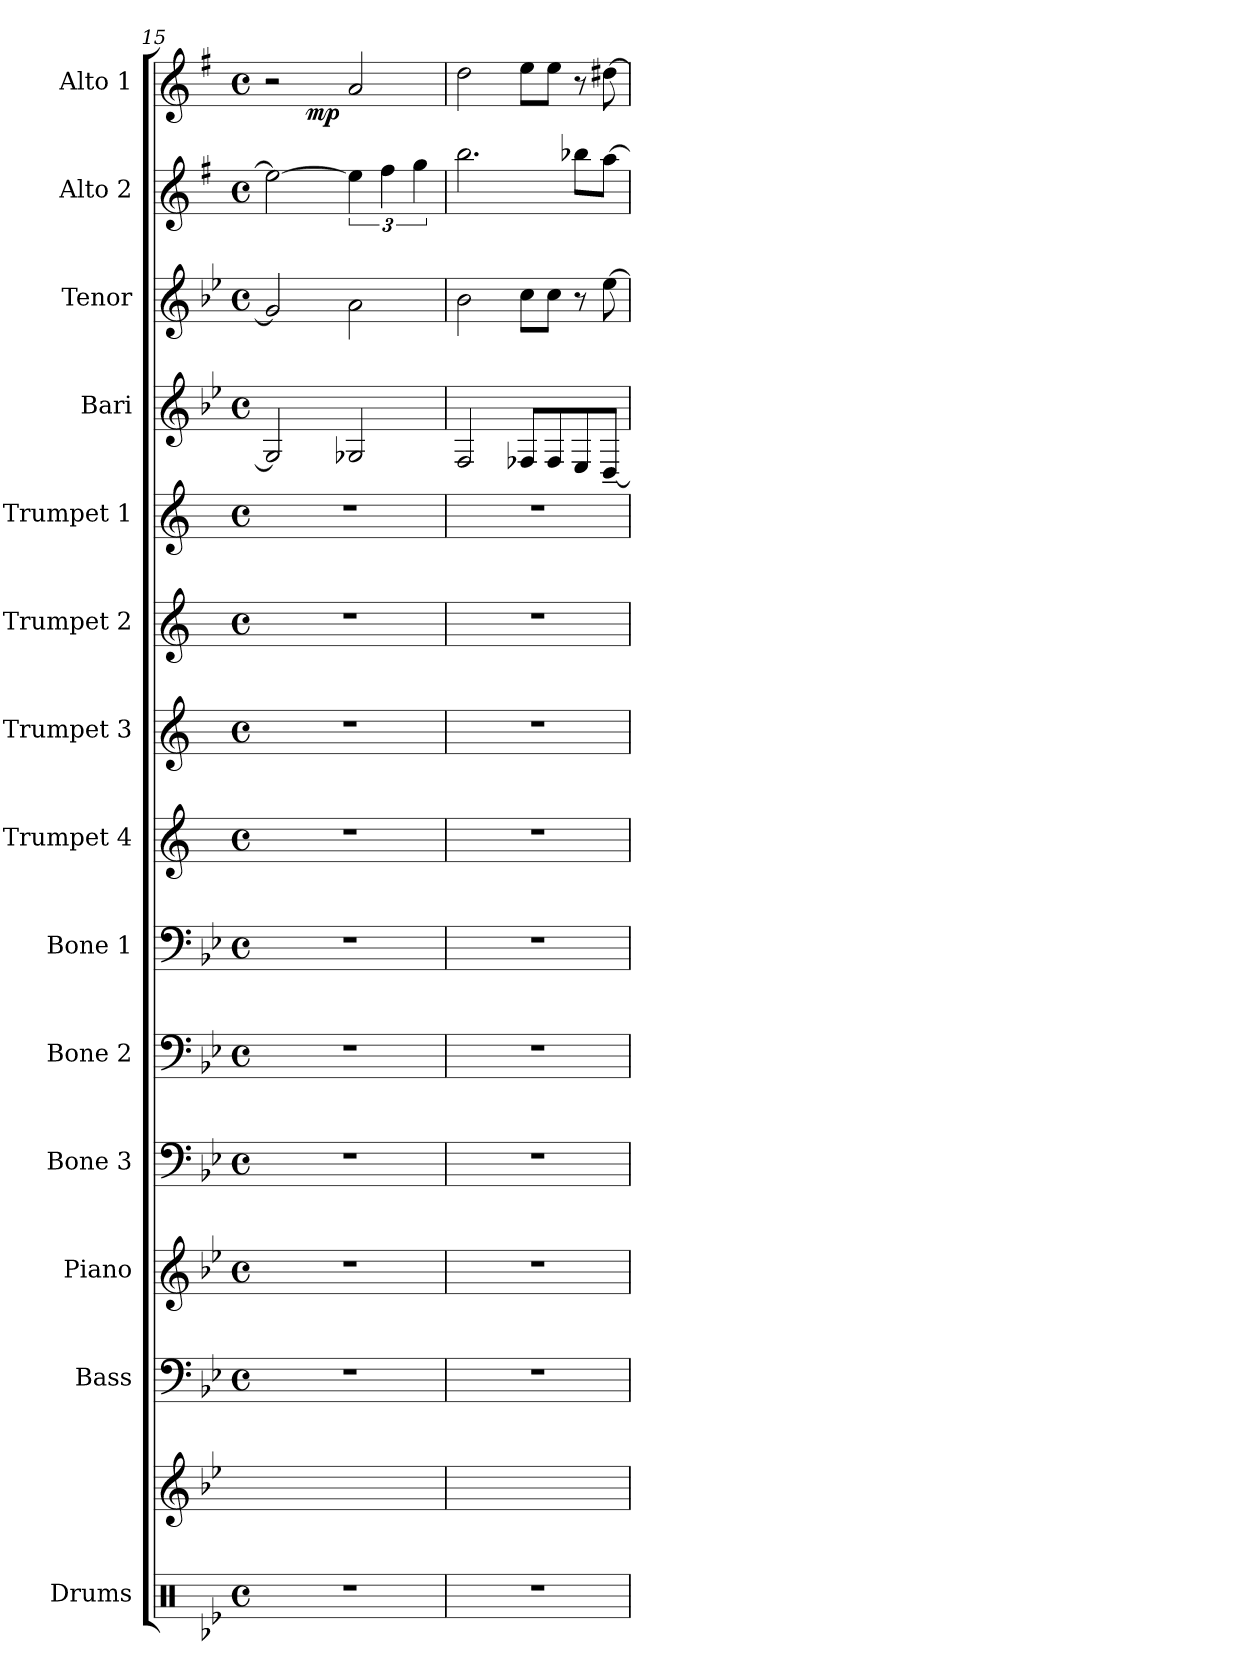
**kern	**kern	**kern	**kern	**kern	**kern	**kern	**kern	**kern	**kern	**kern	**kern	**kern	**kern	**kern	**dynam
*part15	*part14	*part13	*part12	*part11	*part10	*part9	*part8	*part7	*part6	*part5	*part4	*part3	*part2	*part1	*part1
*staff15	*staff14	*staff13	*staff12	*staff11	*staff10	*staff9	*staff8	*staff7	*staff6	*staff5	*staff4	*staff3	*staff2	*staff1	*staff1
*I"Drums	*	*I"Bass	*I"Piano	*I"Bone 3	*I"Bone 2	*I"Bone 1	*I"Trumpet 4	*I"Trumpet 3	*I"Trumpet 2	*I"Trumpet 1	*I"Bari	*I"Tenor	*I"Alto 2	*I"Alto 1	*
*	*	*	*	*	*	*	*I'Tpt	*	*I'Tpt	*I'Tpt	*	*	*	*	*
!!LO:PB:g=z
*clefX	*clefG2	*clefF4	*clefG2	*clefF4	*clefF4	*clefF4	*clefG2	*clefG2	*clefG2	*clefG2	*clefG2	*clefG2	*clefG2	*clefG2	*
*	*	*ITrd7c12	*ITrd8c14	*	*	*	*ITrd1c2	*ITrd1c2	*ITrd1c2	*ITrd1c2	*ITrd12c21	*ITrd8c14	*ITrd5c9	*ITrd5c9	*
*k[b-e-]	*k[b-e-]	*k[b-e-]	*k[b-e-]	*k[b-e-]	*k[b-e-]	*k[b-e-]	*k[b-e-]	*k[b-e-]	*k[b-e-]	*k[b-e-]	*k[b-e-]	*k[b-e-]	*k[b-e-]	*k[b-e-]	*
*B-:	*B-:	*B-:	*B-:	*B-:	*B-:	*B-:	*B-:	*B-:	*B-:	*B-:	*B-:	*B-:	*B-:	*B-:	*
*M4/4	*	*M4/4	*M4/4	*M4/4	*M4/4	*M4/4	*M4/4	*M4/4	*M4/4	*M4/4	*M4/4	*M4/4	*M4/4	*M4/4	*
*met(c)	*	*met(c)	*met(c)	*met(c)	*met(c)	*met(c)	*met(c)	*met(c)	*met(c)	*met(c)	*met(c)	*met(c)	*met(c)	*met(c)	*
=15	=15	=15	=15	=15	=15	=15	=15	=15	=15	=15	=15	=15	=15	=15	=15
*	*	*	*	*	*	*	*	*	*	*	*	*	*	*^	*
1r	1ryy	1r	1r	1r	1r	1r	1r	1r	1r	1r	2GG/]	2G/]	2g\_	2r	4ryy	.
!	!	!	!	!	!	!	!	!	!	!	!	!	!	!	!	!LO:DY:b
.	.	.	.	.	.	.	.	.	.	.	.	.	.	.	2.ryy	mp
.	.	.	.	.	.	.	.	.	.	.	2GG-X/	2A\	6g\]	2c/	.	.
.	.	.	.	.	.	.	.	.	.	.	.	.	6a\	.	.	.
.	.	.	.	.	.	.	.	.	.	.	.	.	6b-\	.	.	.
*	*	*	*	*	*	*	*	*	*	*	*	*	*	*v	*v	*
=16	=16	=16	=16	=16	=16	=16	=16	=16	=16	=16	=16	=16	=16	=16	=16
1r	1ryy	1r	1r	1r	1r	1r	1r	1r	1r	1r	2FF/	2B-\	2.dd\	2f\	.
.	.	.	.	.	.	.	.	.	.	.	8FF-X/L	8c\L	.	8g\L	.
.	.	.	.	.	.	.	.	.	.	.	8FF-/	8c\J	.	8g\J	.
.	.	.	.	.	.	.	.	.	.	.	8EE-/	8r	8dd-X\L	8r	.
.	.	.	.	.	.	.	.	.	.	.	[8DD~</J	[8e-\	[8cc\J	[8f#X\	.
=	=	=	=	=	=	=	=	=	=	=	=	=	=	=	=
*-	*-	*-	*-	*-	*-	*-	*-	*-	*-	*-	*-	*-	*-	*-	*-
